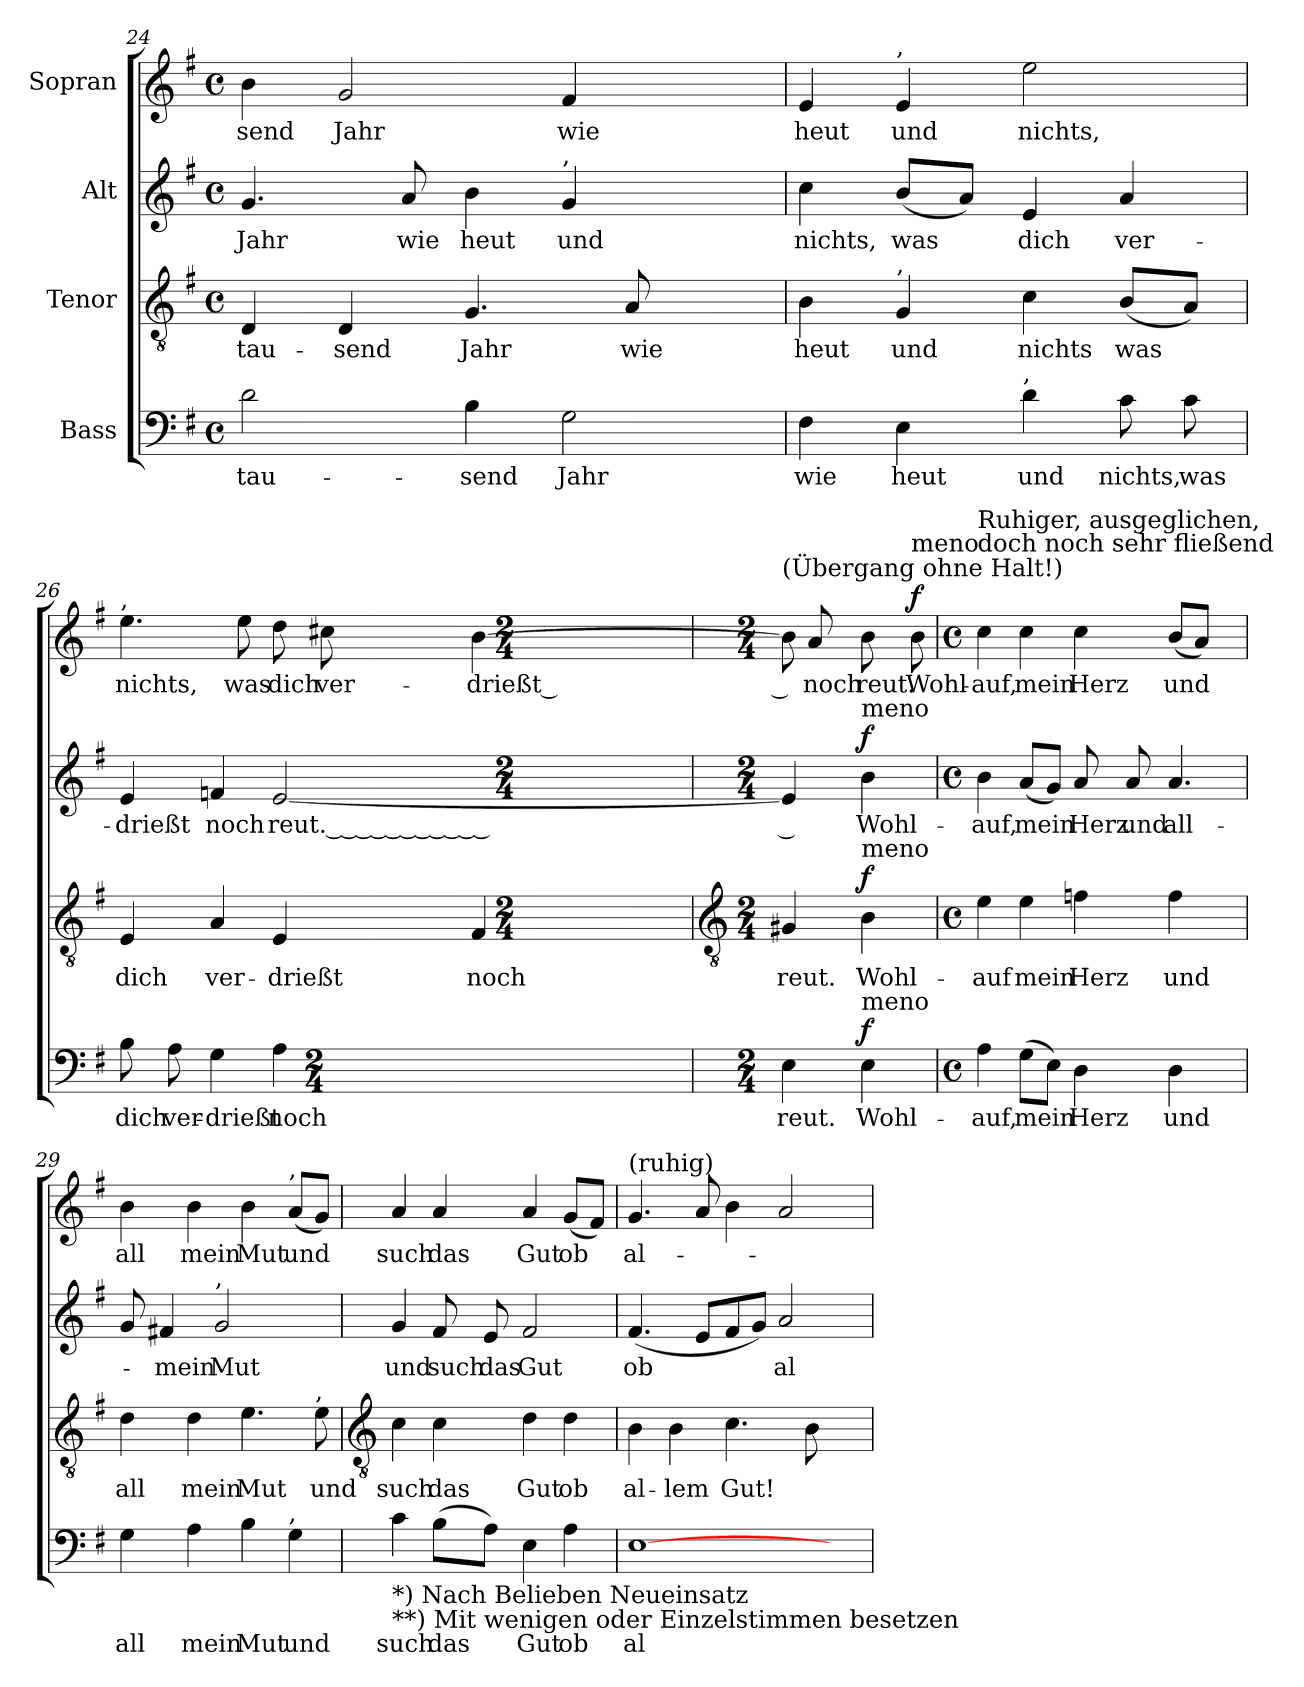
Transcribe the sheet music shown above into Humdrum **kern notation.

**kern	**text	**dynam	**kern	**text	**dynam	**kern	**text	**dynam	**kern	**text	**dynam
*part4	*part4	*part4	*part3	*part3	*part3	*part2	*part2	*part2	*part1	*part1	*part1
*staff4	*staff4	*staff4	*staff3	*staff3	*staff3	*staff2	*staff2	*staff2	*staff1	*staff1	*staff1
*I"Bass	*	*	*I"Tenor	*	*	*I"Alt	*	*	*I"Sopran	*	*
!!LO:LB:g=z
*clefF4	*	*	*clefGv2	*	*	*clefG2	*	*	*clefG2	*	*
*k[f#]	*	*	*k[f#]	*	*	*k[f#]	*	*	*k[f#]	*	*
*G:	*	*	*G:	*	*	*G:	*	*	*G:	*	*
*M4/4	*	*	*M4/4	*	*	*M4/4	*	*	*M4/4	*	*
*met(c)	*	*	*met(c)	*	*	*met(c)	*	*	*met(c)	*	*
=24	=24	=24	=24	=24	=24	=24	=24	=24	=24	=24	=24
!	!LO:LY:b	!	!	!LO:LY:b	!	!	!LO:LY:b	!	!	!LO:LY:b	!
2d	tau-	.	4D	tau-	.	4.g	Jahr	.	4b	-send	.
!	!	!	!	!LO:LY:b	!	!	!	!	!	!LO:LY:b	!
.	.	.	4D	-send	.	.	.	.	2g	Jahr	.
!	!	!	!	!	!	!	!LO:LY:b	!	!	!	!
.	.	.	.	.	.	8a	wie	.	.	.	.
!	!LO:LY:b	!	!	!LO:LY:b	!	!	!LO:LY:b	!	!	!	!
4B	-send	.	4.G	Jahr	.	4b	heut	.	.	.	.
!	!	!	!	!	!	!LO:TX:a:t=,	!	!	!	!	!
!	!LO:LY:b	!	!	!	!	!	!LO:LY:b	!	!	!LO:LY:b	!
2G	Jahr	.	.	.	.	4g	und	.	4f#	wie	.
!	!	!	!	!LO:LY:b	!	!	!	!	!	!	!
.	.	.	8A	wie	.	.	.	.	.	.	.
.	.	.	4ryy	.	.	4ryy	.	.	4ryy	.	.
=25	=25	=25	=25	=25	=25	=25	=25	=25	=25	=25	=25
!	!LO:LY:b	!	!	!LO:LY:b	!	!	!LO:LY:b	!	!	!LO:LY:b	!
4F#	wie	.	4B	heut	.	4cc	nichts,	.	4e	heut	.
!	!	!	!	!	!	!	!	!	!LO:TX:a:t=,	!	!
!	!	!	!LO:TX:a:t=,	!	!	!	!	!	!	!	!
!	!LO:LY:b	!	!	!LO:LY:b	!	!	!LO:LY:b	!	!	!LO:LY:b	!
4E	heut	.	4G	und	.	(<8bL	was	.	4e	und	.
.	.	.	.	.	.	8aJ)	.	.	.	.	.
!LO:TX:a:t=,	!	!	!	!	!	!	!	!	!	!	!
!	!LO:LY:b	!	!	!LO:LY:b	!	!	!LO:LY:b	!	!	!LO:LY:b	!
4d	und	.	4c	nichts	.	4e	dich	.	2ee	nichts,	.
!	!LO:LY:b	!	!	!LO:LY:b	!	!	!LO:LY:b	!	!	!	!
8c	nichts,	.	(<8BL	was	.	4a	ver-	.	.	.	.
!	!LO:LY:b	!	!	!	!	!	!	!	!	!	!
8c	was	.	8AJ)	.	.	.	.	.	.	.	.
=26	=26	=26	=26	=26	=26	=26	=26	=26	=26	=26	=26
!	!	!	!	!	!	!	!	!	!LO:TX:a:t=,	!	!
!	!LO:LY:b	!	!	!LO:LY:b	!	!	!LO:LY:b	!	!	!LO:LY:b	!
8B	dich	.	4E	dich	.	4e	-drießt	.	4.ee	nichts,	.
!	!LO:LY:b	!	!	!	!	!	!	!	!	!	!
8A	ver-	.	.	.	.	.	.	.	.	.	.
!	!LO:LY:b	!	!	!LO:LY:b	!	!	!LO:LY:b	!	!	!	!
4G	-drießt	.	4A	ver-	.	4fn	noch	.	.	.	.
!	!	!	!	!	!	!	!	!	!	!LO:LY:b	!
.	.	.	.	.	.	.	.	.	8ee	was	.
!	!LO:LY:b	!	!	!LO:LY:b	!	!	!LO:LY:b	!	!	!LO:LY:b	!
4A	noch	.	4E	-drießt	.	[2e	reut.____________	.	8dd	dich	.
!	!	!	!	!	!	!	!	!	!	!LO:LY:b	!
.	.	.	.	.	.	.	.	.	8cc#X	ver-	.
*M2/4	*	*	*	*	*	*	*	*	*	*	*
!	!	!	!	!LO:LY:b	!	!	!	!	!	!LO:LY:b	!
4ryy	.	.	4F#	noch	.	.	.	.	[4b	-drießt__	.
*	*	*	*M2/4	*	*	*M2/4	*	*	*M2/4	*	*
!!LO:LB:g=z
=27	=27	=27	=27	=27	=27	=27	=27	=27	=27	=27	=27
*	*	*	*clefGv2	*	*	*	*	*	*	*	*
*M2/4	*	*	*M2/4	*	*	*M2/4	*	*	*M2/4	*	*
!	!	!	!	!	!	!	!	!	!LO:TX:a:t=(Übergang ohne Halt!)	!	!
!	!LO:LY:b	!	!	!LO:LY:b	!	!	!LO:LY:b	!	!	!LO:LY:b	!
4E	reut.	.	4G#X	reut.	.	4e]	__	.	8b]	__	.
!	!	!	!	!	!	!	!	!	!	!LO:LY:b	!
.	.	.	.	.	.	.	.	.	8a	noch	.
!	!	!	!	!	!	!LO:TX:a:t=meno	!	!	!	!	!
!	!	!	!LO:TX:a:t=meno	!	!	!	!	!	!	!	!
!LO:TX:a:t=meno	!	!	!	!	!	!	!	!	!	!	!
!	!LO:LY:b	!LO:DY:a	!	!LO:LY:b	!LO:DY:a	!	!LO:LY:b	!LO:DY:a	!	!LO:LY:b	!
4E	Wohl-	f	4B	Wohl-	f	4b	Wohl-	f	8b	reut.	.
!	!	!	!	!	!	!	!	!	!LO:TX:a:t=meno	!	!
!	!	!	!	!	!	!	!	!	!	!LO:LY:b	!LO:DY:a
.	.	.	.	.	.	.	.	.	8b	Wohl-	f
=28	=28	=28	=28	=28	=28	=28	=28	=28	=28	=28	=28
*M4/4	*	*	*M4/4	*	*	*M4/4	*	*	*M4/4	*	*
*met(c)	*	*	*met(c)	*	*	*met(c)	*	*	*met(c)	*	*
!	!	!	!	!	!	!	!	!	!LO:TX:a:t=Ruhiger, ausgeglichen,\ndoch noch sehr fließend	!	!
!	!LO:LY:b	!	!	!LO:LY:b	!	!	!LO:LY:b	!	!	!LO:LY:b	!
4A	-auf,	.	4e	-auf	.	4b	-auf,	.	4cc	-auf,	.
!	!LO:LY:b	!	!	!LO:LY:b	!	!	!LO:LY:b	!	!	!LO:LY:b	!
(>8GL	mein	.	4e	mein	.	(<8aL	mein	.	4cc	mein	.
8EJ)	.	.	.	.	.	8gJ)	.	.	.	.	.
!	!LO:LY:b	!	!	!LO:LY:b	!	!	!LO:LY:b	!	!	!LO:LY:b	!
4D	Herz	.	4fn	Herz	.	8a	Herz	.	4cc	Herz	.
!	!	!	!	!	!	!	!LO:LY:b	!	!	!	!
.	.	.	.	.	.	8a	und	.	.	.	.
!	!LO:LY:b	!	!	!LO:LY:b	!	!	!LO:LY:b	!	!	!LO:LY:b	!
4D	und	.	4f	und	.	4.a	all-	.	(<8bL	und	.
.	.	.	.	.	.	.	.	.	8aJ)	.	.
8ryy	.	.	8ryy	.	.	.	.	.	8ryy	.	.
=29	=29	=29	=29	=29	=29	=29	=29	=29	=29	=29	=29
!	!LO:LY:b	!	!	!LO:LY:b	!	!	!	!	!	!LO:LY:b	!
4G	all	.	4d	all	.	8g	.	.	4b	all	.
!	!	!	!	!	!	!	!LO:LY:b	!	!	!	!
.	.	.	.	.	.	4f#X	-mein	.	.	.	.
!	!LO:LY:b	!	!	!LO:LY:b	!	!	!	!	!	!LO:LY:b	!
4A	mein	.	4d	mein	.	.	.	.	4b	mein	.
!	!	!	!	!	!	!LO:TX:a:t=,	!	!	!	!	!
!	!	!	!	!	!	!	!LO:LY:b	!	!	!	!
.	.	.	.	.	.	2g	Mut	.	.	.	.
!	!LO:LY:b	!	!	!LO:LY:b	!	!	!	!	!	!LO:LY:b	!
4B	Mut	.	4.e	Mut	.	.	.	.	4b	Mut	.
!	!	!	!	!	!	!	!	!	!LO:TX:a:t=,	!	!
!LO:TX:a:t=,	!	!	!	!	!	!	!	!	!	!	!
!	!LO:LY:b	!	!	!	!	!	!	!	!	!LO:LY:b	!
4G	und	.	.	.	.	.	.	.	(<8aL	und	.
!	!	!	!LO:TX:a:t=,	!	!	!	!	!	!	!	!
!	!	!	!	!LO:LY:b	!	!	!	!	!	!	!
.	.	.	8e	und	.	8ryy	.	.	8gJ)	.	.
!!LO:LB:g=z
=30	=30	=30	=30	=30	=30	=30	=30	=30	=30	=30	=30
*	*	*	*clefGv2	*	*	*	*	*	*	*	*
!LO:TX:b:t=*) Nach Belieben Neueinsatz	!	!	!	!	!	!	!	!	!	!	!
!LO:TX:b:t=**) Mit wenigen oder Einzelstimmen besetzen	!	!	!	!	!	!	!	!	!	!	!
!	!LO:LY:b	!	!	!LO:LY:b	!	!	!LO:LY:b	!	!	!LO:LY:b	!
4c	such	.	4c	such	.	4g	und	.	4a	such	.
!	!LO:LY:b	!	!	!LO:LY:b	!	!	!LO:LY:b	!	!	!LO:LY:b	!
(>8BL	das	.	4c	das	.	8f#	such	.	4a	das	.
!	!	!	!	!	!	!	!LO:LY:b	!	!	!	!
8AJ)	.	.	.	.	.	8e	das	.	.	.	.
!	!LO:LY:b	!	!	!LO:LY:b	!	!	!LO:LY:b	!	!	!LO:LY:b	!
4E	Gut	.	4d	Gut	.	2f#	Gut	.	4a	Gut	.
!	!LO:LY:b	!	!	!LO:LY:b	!	!	!	!	!	!LO:LY:b	!
4A	ob	.	4d	ob	.	.	.	.	(<8gL	ob	.
.	.	.	.	.	.	.	.	.	8f#J)	.	.
=31	=31	=31	=31	=31	=31	=31	=31	=31	=31	=31	=31
!	!	!	!	!	!	!	!	!	!LO:TX:a:t=(ruhig)	!	!
!	!LO:LY:b	!	!	!LO:LY:b	!	!	!LO:LY:b	!	!	!LO:LY:b	!
[1E	al-	.	4B	al-	.	(<4.f#	ob	.	4.g	al-	.
!	!	!	!	!LO:LY:b	!	!	!	!	!	!	!
.	.	.	4B	-lem	.	.	.	.	.	.	.
.	.	.	.	.	.	8eL	.	.	8a	.	.
!	!	!	!	!LO:LY:b	!	!	!	!	!	!	!
.	.	.	4.c	Gut!	.	8f#	.	.	4b	.	.
.	.	.	.	.	.	8gJ)	.	.	.	.	.
!	!	!	!	!	!	!	!LO:LY:b	!	!	!	!
.	.	.	.	.	.	2a	al-	.	2a	.	.
.	.	.	8BL	.	.	.	.	.	.	.	.
4ryy	.	.	4ryy	.	.	.	.	.	.	.	.
=	=	=	=	=	=	=	=	=	=	=	=
*-	*-	*-	*-	*-	*-	*-	*-	*-	*-	*-	*-
